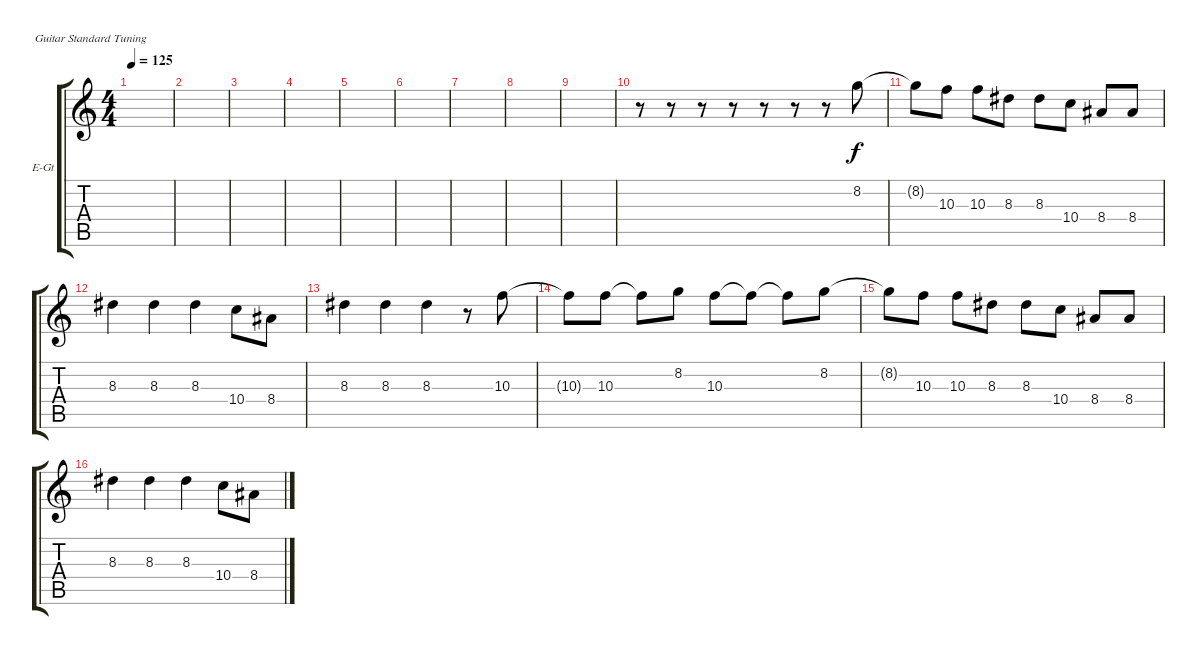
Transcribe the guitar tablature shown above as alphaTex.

\defaultSystemsLayout 4
\bracketExtendMode groupsimilarinstruments
\firstSystemTrackNameOrientation horizontal
\otherSystemsTrackNameOrientation horizontal
\track ("Electric Guitar" "E-Gt") {instrument overdrivenguitar}
\staff {score tabs}
\tuning (E4 B3 G3 D3 A2 E2)
\ts (4 4)
\tempo 125
\clef g2
\scale
0.333333
\ks c
|
|
|
|
|
|
|
|
|
r.8 r.8 r.8 r.8 r.8 r.8 r.8 8.2.8 |
8.2{t}.8 10.3.8 10.3.8 8.3.8 8.3.8 10.4.8 8.4.8 8.4.8 |
8.3.4 8.3.4 8.3.4 10.4.8 8.4.8 |
8.3.4 8.3.4 8.3.4 r.8 10.3.8 |
10.3{t}.8 10.3.8 10.3{t}.8 8.2.8 10.3.8 10.3{t}.8 10.3{t}.8 8.2.8 |
8.2{t}.8 10.3.8 10.3.8 8.3.8 8.3.8 10.4.8 8.4.8 8.4.8 |
8.3.4 8.3.4 8.3.4 10.4.8 8.4.8
